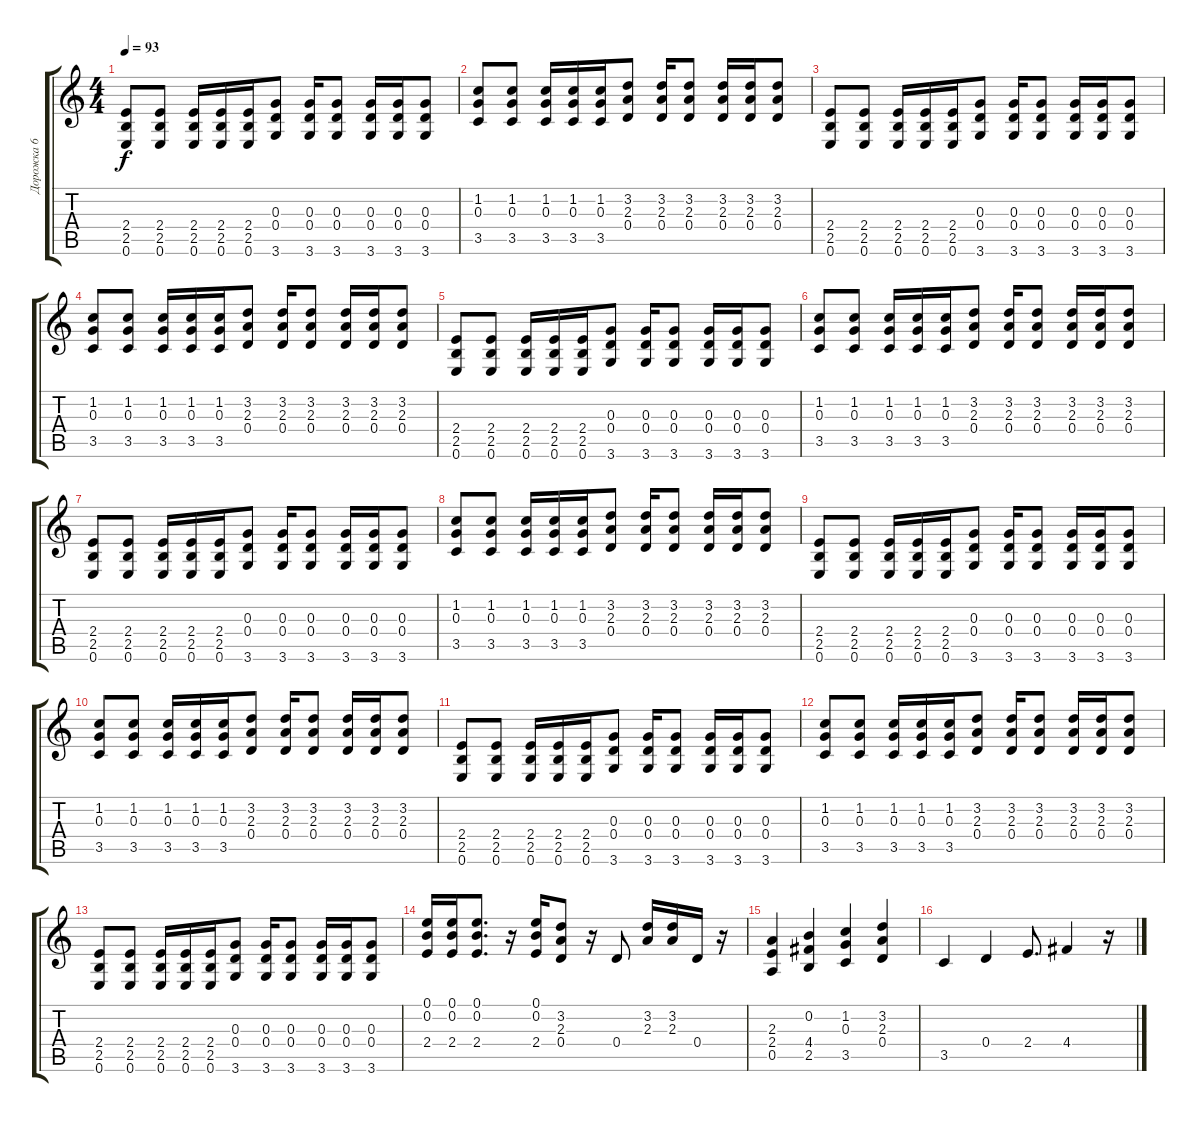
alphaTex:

\track ("Дорожка 6" "Дорожка 6") {instrument distortionguitar}
\staff {score tabs}
\tuning (E4 B3 G3 D3 A2 E2) {hide}
\ts (4 4)
\tempo 93
\clef g2
\ks c
(2.4 2.5 0.6).8{dy f} (2.4 2.5 0.6).8 (2.4 2.5 0.6).16 (2.4 2.5 0.6).16 (2.4 2.5 0.6).16 (0.3 0.4 3.6).8 (0.3 0.4 3.6).16 (0.3 0.4 3.6).8 (0.3 0.4 3.6).16 (0.3 0.4 3.6).16 (0.3 0.4 3.6).8 |
(1.2 0.3 3.5).8{volume 13} (1.2 0.3 3.5).8 (1.2 0.3 3.5).16 (1.2 0.3 3.5).16 (1.2 0.3 3.5).16 (3.2 2.3 0.4).8 (3.2 2.3 0.4).16 (3.2 2.3 0.4).8 (3.2 2.3 0.4).16 (3.2 2.3 0.4).16 (3.2 2.3 0.4).8 |
(2.4 2.5 0.6).8 (2.4 2.5 0.6).8 (2.4 2.5 0.6).16 (2.4 2.5 0.6).16 (2.4 2.5 0.6).16 (0.3 0.4 3.6).8 (0.3 0.4 3.6).16 (0.3 0.4 3.6).8 (0.3 0.4 3.6).16 (0.3 0.4 3.6).16 (0.3 0.4 3.6).8 |
(1.2 0.3 3.5).8 (1.2 0.3 3.5).8 (1.2 0.3 3.5).16 (1.2 0.3 3.5).16 (1.2 0.3 3.5).16 (3.2 2.3 0.4).8 (3.2 2.3 0.4).16 (3.2 2.3 0.4).8 (3.2 2.3 0.4).16 (3.2 2.3 0.4).16 (3.2 2.3 0.4).8 |
(2.4 2.5 0.6).8 (2.4 2.5 0.6).8 (2.4 2.5 0.6).16 (2.4 2.5 0.6).16 (2.4 2.5 0.6).16 (0.3 0.4 3.6).8 (0.3 0.4 3.6).16 (0.3 0.4 3.6).8 (0.3 0.4 3.6).16 (0.3 0.4 3.6).16 (0.3 0.4 3.6).8 |
(1.2 0.3 3.5).8{volume 13} (1.2 0.3 3.5).8 (1.2 0.3 3.5).16 (1.2 0.3 3.5).16 (1.2 0.3 3.5).16 (3.2 2.3 0.4).8 (3.2 2.3 0.4).16 (3.2 2.3 0.4).8 (3.2 2.3 0.4).16 (3.2 2.3 0.4).16 (3.2 2.3 0.4).8 |
(2.4 2.5 0.6).8 (2.4 2.5 0.6).8 (2.4 2.5 0.6).16 (2.4 2.5 0.6).16 (2.4 2.5 0.6).16 (0.3 0.4 3.6).8 (0.3 0.4 3.6).16 (0.3 0.4 3.6).8 (0.3 0.4 3.6).16 (0.3 0.4 3.6).16 (0.3 0.4 3.6).8 |
(1.2 0.3 3.5).8 (1.2 0.3 3.5).8 (1.2 0.3 3.5).16 (1.2 0.3 3.5).16 (1.2 0.3 3.5).16 (3.2 2.3 0.4).8 (3.2 2.3 0.4).16 (3.2 2.3 0.4).8 (3.2 2.3 0.4).16 (3.2 2.3 0.4).16 (3.2 2.3 0.4).8 |
(2.4 2.5 0.6).8 (2.4 2.5 0.6).8 (2.4 2.5 0.6).16 (2.4 2.5 0.6).16 (2.4 2.5 0.6).16 (0.3 0.4 3.6).8 (0.3 0.4 3.6).16 (0.3 0.4 3.6).8 (0.3 0.4 3.6).16 (0.3 0.4 3.6).16 (0.3 0.4 3.6).8 |
(1.2 0.3 3.5).8{volume 13} (1.2 0.3 3.5).8 (1.2 0.3 3.5).16 (1.2 0.3 3.5).16 (1.2 0.3 3.5).16 (3.2 2.3 0.4).8 (3.2 2.3 0.4).16 (3.2 2.3 0.4).8 (3.2 2.3 0.4).16 (3.2 2.3 0.4).16 (3.2 2.3 0.4).8 |
(2.4 2.5 0.6).8 (2.4 2.5 0.6).8 (2.4 2.5 0.6).16 (2.4 2.5 0.6).16 (2.4 2.5 0.6).16 (0.3 0.4 3.6).8 (0.3 0.4 3.6).16 (0.3 0.4 3.6).8 (0.3 0.4 3.6).16 (0.3 0.4 3.6).16 (0.3 0.4 3.6).8 |
(1.2 0.3 3.5).8 (1.2 0.3 3.5).8 (1.2 0.3 3.5).16 (1.2 0.3 3.5).16 (1.2 0.3 3.5).16 (3.2 2.3 0.4).8 (3.2 2.3 0.4).16 (3.2 2.3 0.4).8 (3.2 2.3 0.4).16 (3.2 2.3 0.4).16 (3.2 2.3 0.4).8 |
(2.4 2.5 0.6).8 (2.4 2.5 0.6).8 (2.4 2.5 0.6).16 (2.4 2.5 0.6).16 (2.4 2.5 0.6).16 (0.3 0.4 3.6).8 (0.3 0.4 3.6).16 (0.3 0.4 3.6).8 (0.3 0.4 3.6).16 (0.3 0.4 3.6).16 (0.3 0.4 3.6).8 |
(0.1 0.2 2.4).16 (0.1 0.2 2.4).16 (0.1 0.2 2.4).8{d} r.16 (0.1 0.2 2.4).16 (3.2 2.3 0.4).8 r.16 0.4.8 (3.2 2.3).16 (3.2 2.3).16 0.4.16 r.16 |
(2.3 2.4 0.5).4 (0.2 4.4 2.5).4 (1.2 0.3 3.5).4 (3.2 2.3 0.4).4 |
3.5.4{volume 15} 0.4.4 2.4.8{d} 4.4.4 r.16
